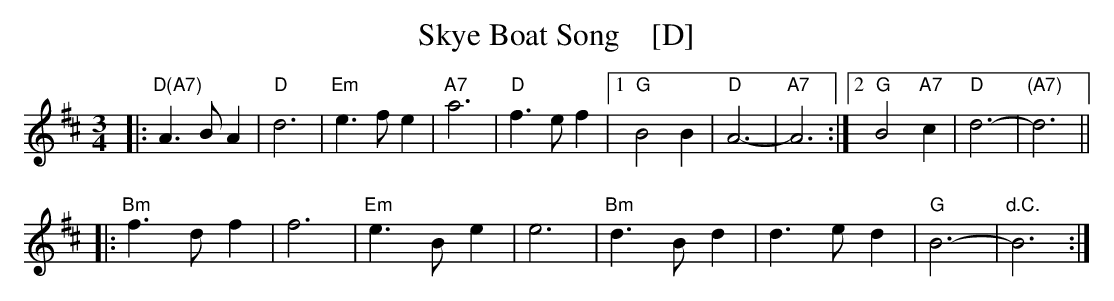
X:1
T: Skye Boat Song    [D]
M: 3/4
L: 1/4
K: D
|: "D(A7)"A>BA | "D"d3 | "Em"e>fe | "A7"a3 \
| "D"f>ef |\
[1 "G"B2B | "D"A3- | "A7"A3 :|\
[2 "G"B2"A7"c | "D"d3- | "(A7)"d3 ||
|: "Bm"f>df | f3 | "Em"e>Be | e3 \
|  "Bm"d>Bd | d>ed | "G"B3- | "d.C."B3 :|
